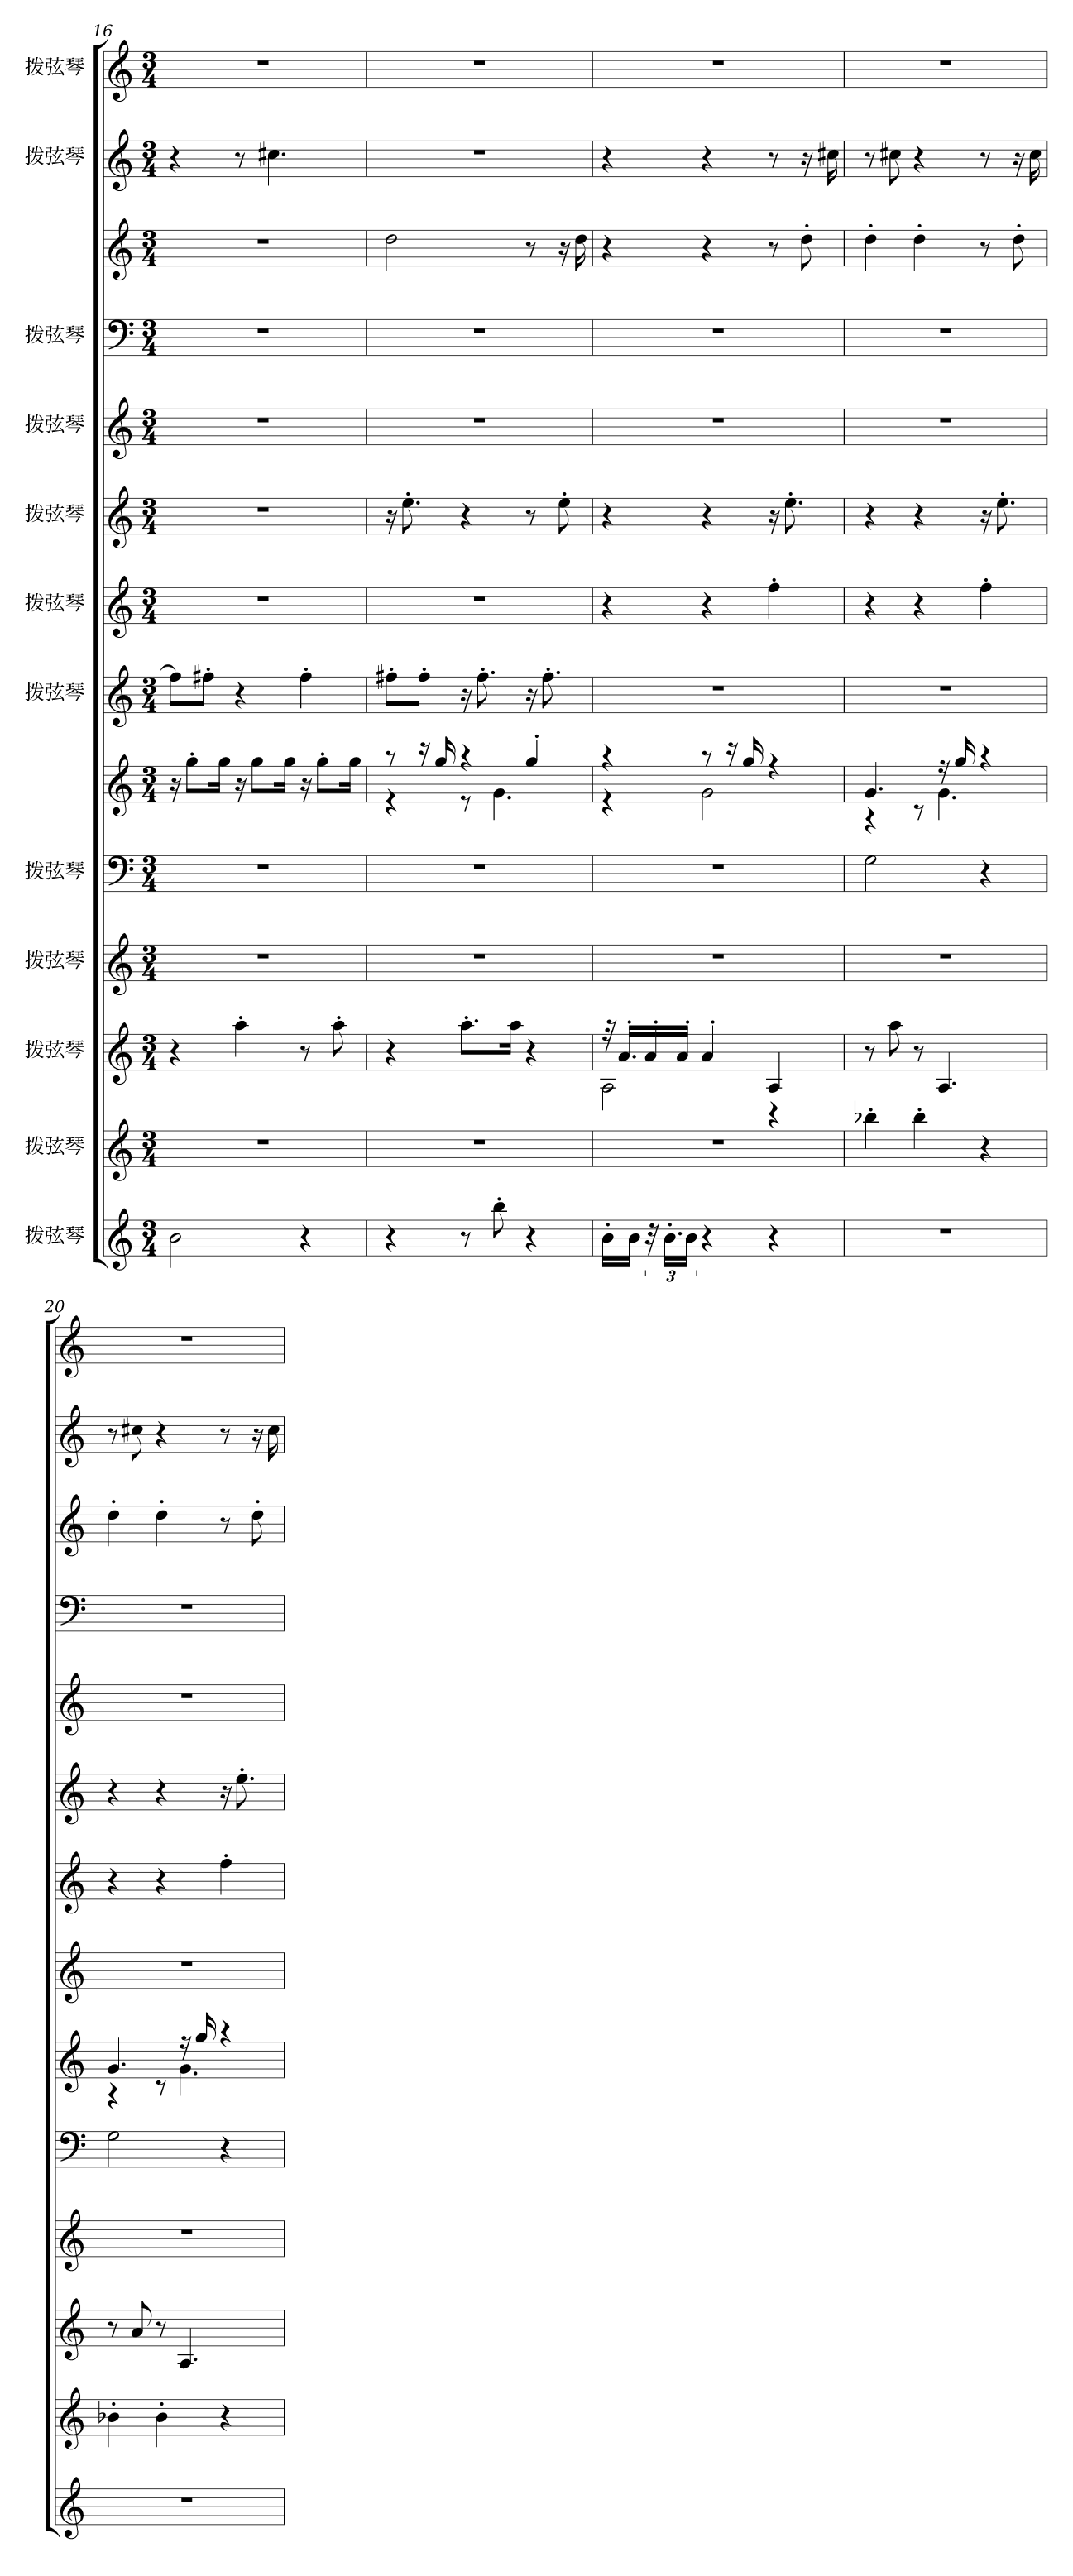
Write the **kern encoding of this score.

**kern	**kern	**kern	**kern	**kern	**kern	**kern	**kern	**kern	**kern	**kern	**kern	**kern	**kern
*part12	*part11	*part10	*part9	*part8	*part8	*part7	*part6	*part5	*part4	*part3	*part3	*part2	*part1
*staff14	*staff13	*staff12	*staff11	*staff10	*staff9	*staff8	*staff7	*staff6	*staff5	*staff4	*staff3	*staff2	*staff1
*I"拨弦琴	*I"拨弦琴	*I"拨弦琴	*I"拨弦琴	*I"拨弦琴	*	*I"拨弦琴	*I"拨弦琴	*I"拨弦琴	*I"拨弦琴	*I"拨弦琴	*	*I"拨弦琴	*I"拨弦琴
!!LO:PB:g=z
*clefG2	*clefG2	*clefG2	*clefG2	*clefF4	*clefG2	*clefG2	*clefG2	*clefG2	*clefG2	*clefF4	*clefG2	*clefG2	*clefG2
*k[]	*k[]	*k[]	*k[]	*k[]	*k[]	*k[]	*k[]	*k[]	*k[]	*k[]	*k[]	*k[]	*k[]
*M3/4	*M3/4	*M3/4	*M3/4	*M3/4	*M3/4	*M3/4	*M3/4	*M3/4	*M3/4	*M3/4	*M3/4	*M3/4	*M3/4
=16	=16	=16	=16	=16	=16	=16	=16	=16	=16	=16	=16	=16	=16
2b\	2.r	4r	2.r	2.r	16r	8ff#\L]	2.r	2.r	2.r	2.r	2.r	4r	2.r
.	.	.	.	.	8gg'\L	.	.	.	.	.	.	.	.
.	.	.	.	.	.	8ff#X'\J	.	.	.	.	.	.	.
.	.	.	.	.	16gg\Jk	.	.	.	.	.	.	.	.
.	.	4aa'\	.	.	16r	4r	.	.	.	.	.	8r	.
.	.	.	.	.	8gg\L	.	.	.	.	.	.	.	.
.	.	.	.	.	.	.	.	.	.	.	.	4.cc#X\	.
.	.	.	.	.	16gg\Jk	.	.	.	.	.	.	.	.
4r	.	8r	.	.	16r	4ff#'\	.	.	.	.	.	.	.
.	.	.	.	.	8gg'\L	.	.	.	.	.	.	.	.
.	.	8aa'\	.	.	.	.	.	.	.	.	.	.	.
.	.	.	.	.	16gg\Jk	.	.	.	.	.	.	.	.
=17	=17	=17	=17	=17	=17	=17	=17	=17	=17	=17	=17	=17	=17
*	*	*	*	*	*^	*	*	*	*	*	*	*	*
4r	2.r	4r	2.r	2.r	8r	4r	8ff#X'\L	2.r	16r	2.r	2.r	2dd\	2.r	2.r
.	.	.	.	.	.	.	.	.	8.ee'\	.	.	.	.	.
.	.	.	.	.	16r	.	8ff#'\J	.	.	.	.	.	.	.
.	.	.	.	.	16gg/	.	.	.	.	.	.	.	.	.
8r	.	8.aa'\L	.	.	4r	8r	16r	.	4r	.	.	.	.	.
.	.	.	.	.	.	.	8.ff#'\	.	.	.	.	.	.	.
8bb'\	.	.	.	.	.	4.g\	.	.	.	.	.	.	.	.
.	.	16aa\Jk	.	.	.	.	.	.	.	.	.	.	.	.
4r	.	4r	.	.	4gg'/	.	16r	.	8r	.	.	8r	.	.
.	.	.	.	.	.	.	8.ff#'\	.	.	.	.	.	.	.
.	.	.	.	.	.	.	.	.	8ee'\	.	.	16r	.	.
.	.	.	.	.	.	.	.	.	.	.	.	16dd\	.	.
=18	=18	=18	=18	=18	=18	=18	=18	=18	=18	=18	=18	=18	=18	=18
*	*	*^	*	*	*	*	*	*	*	*	*	*	*	*
16b'\LL	2.r	32r	2A\	2.r	2.r	4r	4r	2.r	4r	4r	2.r	2.r	4r	4r	2.r
.	.	16.a'/LL	.	.	.	.	.	.	.	.	.	.	.	.	.
16b\JJ	.	.	.	.	.	.	.	.	.	.	.	.	.	.	.
48r	.	16a'/	.	.	.	.	.	.	.	.	.	.	.	.	.
24.b'\LL	.	.	.	.	.	.	.	.	.	.	.	.	.	.	.
.	.	16a'/JJ	.	.	.	.	.	.	.	.	.	.	.	.	.
24b\JJ	.	.	.	.	.	.	.	.	.	.	.	.	.	.	.
4r	.	4a'/	.	.	.	8r	2g\	.	4r	4r	.	.	4r	4r	.
.	.	.	.	.	.	16r	.	.	.	.	.	.	.	.	.
.	.	.	.	.	.	16gg/	.	.	.	.	.	.	.	.	.
4r	.	4A/	4r	.	.	4r	.	.	4ff'\	16r	.	.	8r	8r	.
.	.	.	.	.	.	.	.	.	.	8.ee'\	.	.	.	.	.
.	.	.	.	.	.	.	.	.	.	.	.	.	8dd'\	16r	.
.	.	.	.	.	.	.	.	.	.	.	.	.	.	16cc#X\	.
*	*	*v	*v	*	*	*	*	*	*	*	*	*	*	*	*
=19	=19	=19	=19	=19	=19	=19	=19	=19	=19	=19	=19	=19	=19	=19
2.r	4bb-X'\	8r	2.r	2G\	4.g/	4r	2.r	4r	4r	2.r	2.r	4dd'\	8r	2.r
.	.	8aa\	.	.	.	.	.	.	.	.	.	.	8cc#X\	.
.	4bb-'\	8r	.	.	.	8r	.	4r	4r	.	.	4dd'\	4r	.
.	.	4.A/	.	.	16r	4.g\	.	.	.	.	.	.	.	.
.	.	.	.	.	16gg/	.	.	.	.	.	.	.	.	.
.	4r	.	.	4r	4r	.	.	4ff'\	16r	.	.	8r	8r	.
.	.	.	.	.	.	.	.	.	8.ee'\	.	.	.	.	.
.	.	.	.	.	.	.	.	.	.	.	.	8dd'\	16r	.
.	.	.	.	.	.	.	.	.	.	.	.	.	16cc#\	.
!!LO:PB:g=z
=20	=20	=20	=20	=20	=20	=20	=20	=20	=20	=20	=20	=20	=20	=20
2.r	4b-X'\	8r	2.r	2G\	4.g/	4r	2.r	4r	4r	2.r	2.r	4dd'\	8r	2.r
.	.	8a/	.	.	.	.	.	.	.	.	.	.	8cc#X\	.
.	4b-'\	8r	.	.	.	8r	.	4r	4r	.	.	4dd'\	4r	.
.	.	4.A/	.	.	16r	4.g\	.	.	.	.	.	.	.	.
.	.	.	.	.	16gg/	.	.	.	.	.	.	.	.	.
.	4r	.	.	4r	4r	.	.	4ff'\	16r	.	.	8r	8r	.
.	.	.	.	.	.	.	.	.	8.ee'\	.	.	.	.	.
.	.	.	.	.	.	.	.	.	.	.	.	8dd'\	16r	.
.	.	.	.	.	.	.	.	.	.	.	.	.	16cc#\	.
*	*	*	*	*	*v	*v	*	*	*	*	*	*	*	*
=	=	=	=	=	=	=	=	=	=	=	=	=	=
*-	*-	*-	*-	*-	*-	*-	*-	*-	*-	*-	*-	*-	*-
